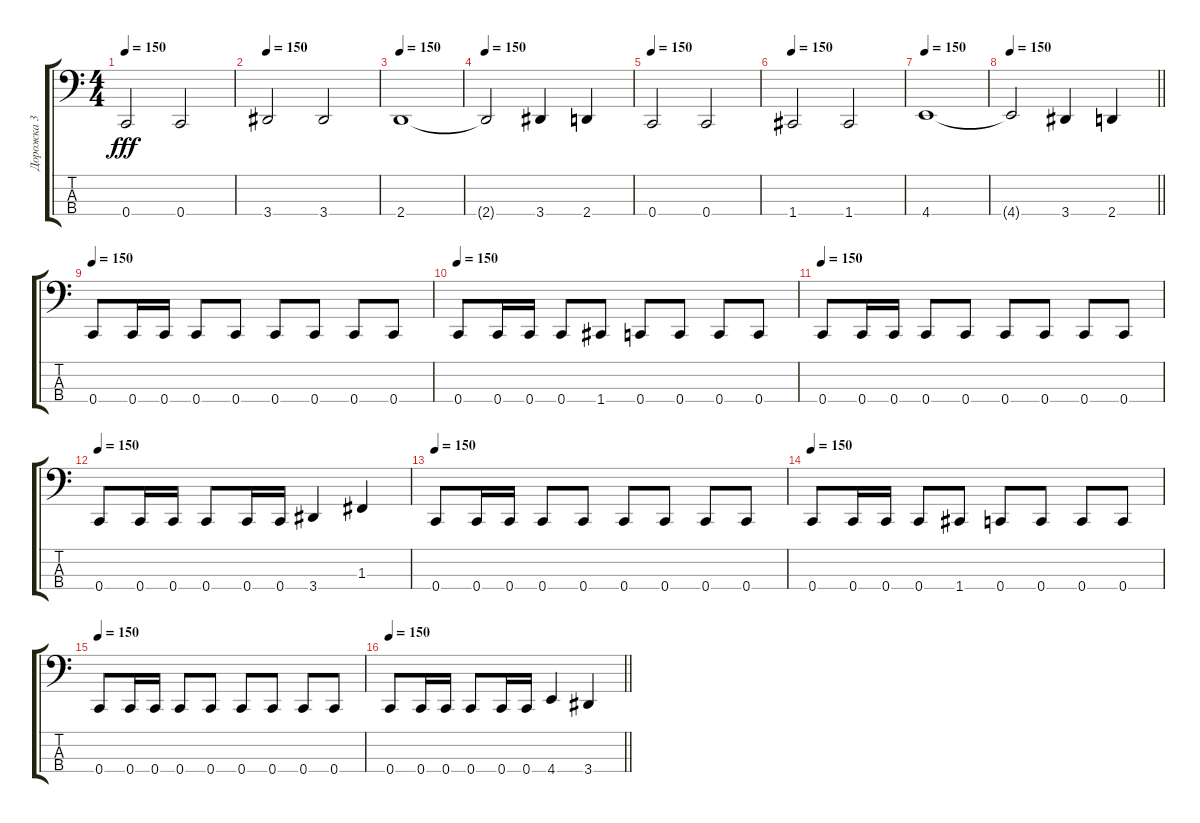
\track ("Дорожка 3" "Дорожка 3") {instrument electricbasspick}
\staff {score tabs}
\tuning (Eb2 Bb1 F1 C1) {hide}
\ts (4 4)
\tempo 150
\clef f4
\ks c
0.4.2{dy fff} 0.4.2 |
\tempo 150
3.4.2 3.4.2 |
\tempo 150
2.4.1 |
\tempo 150
2.4{t}.2 3.4.4 2.4.4 |
\tempo 150
0.4.2 0.4.2 |
\tempo 150
1.4.2 1.4.2 |
\tempo 150
4.4.1 |
\tempo 150
\barLineRight lightlight
4.4{t}.2 3.4.4 2.4.4 |
\tempo 150
0.4.8 0.4.16 0.4.16 0.4.8 0.4.8 0.4.8 0.4.8 0.4.8 0.4.8 |
\tempo 150
0.4.8 0.4.16 0.4.16 0.4.8 1.4.8 0.4.8 0.4.8 0.4.8 0.4.8 |
\tempo 150
0.4.8 0.4.16 0.4.16 0.4.8 0.4.8 0.4.8 0.4.8 0.4.8 0.4.8 |
\tempo 150
0.4.8 0.4.16 0.4.16 0.4.8 0.4.16 0.4.16 3.4.4 1.3.4 |
\tempo 150
0.4.8 0.4.16 0.4.16 0.4.8 0.4.8 0.4.8 0.4.8 0.4.8 0.4.8 |
\tempo 150
0.4.8 0.4.16 0.4.16 0.4.8 1.4.8 0.4.8 0.4.8 0.4.8 0.4.8 |
\tempo 150
0.4.8 0.4.16 0.4.16 0.4.8 0.4.8 0.4.8 0.4.8 0.4.8 0.4.8 |
\tempo 150
\barLineRight lightlight
0.4.8 0.4.16 0.4.16 0.4.8 0.4.16 0.4.16 4.4.4 3.4.4
